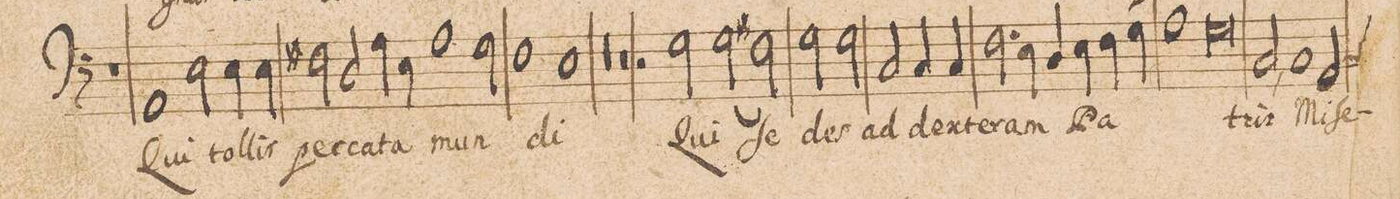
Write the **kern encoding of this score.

**kern	**text
*I"[BASSVS.]	*
*clefF4	*
*k[]	*
*met(C|)	*
*M2/1	*
1r	.
=73-	=73-
1AA/	Qui
2E\	tol-
4E\	-lis
4E\	pec-
=74-	=74-
2F#X\	-ca-
2D/	-ta
4A\	mun-
4E\	.
1A\	.
=75-	=75-
2G\	.
1F\	.
=76-	=76-
1E\	-di
00r	.
=77-	=77-
=78-	=78-
0r	.
=79-	=79-
2r	.
2G\	Qui
=80-	=80-
(<2G\	ſe-
2F#X\)	.
2G\	-des
2G\	ad
=81-	=81-
2C/	dex-
4C/	-te-
4C/	-ram
2.F\	Pa-
4E\	.
=82-	=82-
4D/	.
4E\	.
4F\	.
4G\	.
1A\	.
=83-	=83-
0G\	.
=84-	=84-
2C,/	-tris
1C/	Mi-
*custos:C	*
2AA/	-ſe-
=85-	=85-
*-	*-
